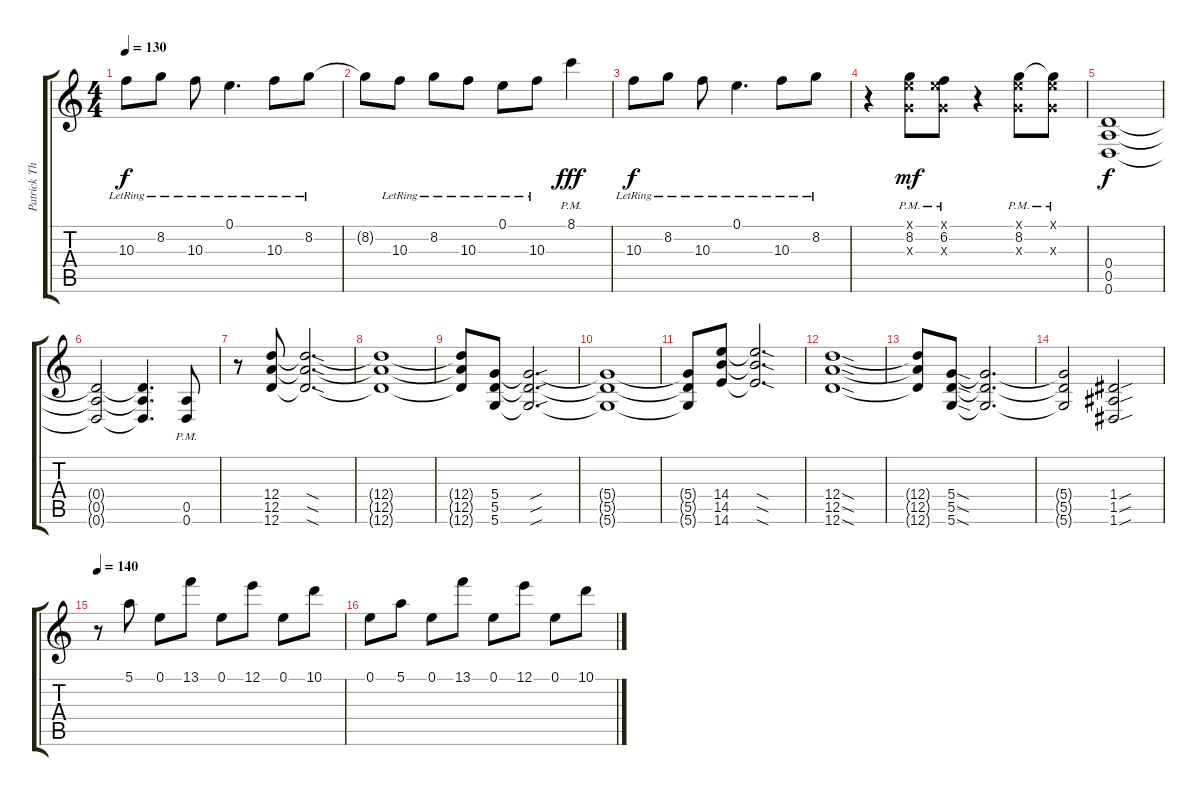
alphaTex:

\track ("Patrick Thompson - Lead Guitar" "Patrick Th") {instrument distortionguitar}
\staff {score tabs}
\tuning (E4 B3 G3 D3 A2 D2) {hide}
\ts (4 4)
\tempo 130
\clef g2
\ks c
10.3{lr}.8{dy f} 8.2{lr}.8 10.3{lr}.8 0.1{lr}.4{d} 10.3{lr}.8 8.2{lr}.8 |
8.2{t}.8 10.3{lr}.8 8.2{lr}.8 10.3{lr}.8 0.1{lr}.8 10.3{lr}.8 8.1{pm}.4{dy fff} |
10.3{lr}.8{dy f} 8.2{lr}.8 10.3{lr}.8 0.1{lr}.4{d} 10.3{lr}.8 8.2{lr}.8 |
r.4 (0.1{x} 8.2{pm} 0.3{x}).8{dy mf} (0.1{x} 6.2{pm} 0.3{x}).8 r.4 (0.1{x} 8.2{pm} 0.3{x}).8 (0.1{x} 8.2{pm t} 0.3{x}).8 |
(0.4 0.5 0.6).1{dy f} |
(0.4{t} 0.5{t} 0.6{t}).2 (0.4{t} 0.5{t} 0.6{t}).4{d} (0.5{pm} 0.6{pm}).8 |
r.8 (12.4 12.5 12.6).8 (12.4{sod t} 12.5{sod t} 12.6{sod t}).2{d} |
(12.4{t} 12.5{t} 12.6{t}).1 |
(12.4{t} 12.5{t} 12.6{t}).8 (5.4 5.5 5.6).8 (5.4{sou t} 5.5{sou t} 5.6{sou t}).2{d} |
(5.4{t} 5.5{t} 5.6{t}).1 |
(5.4{t} 5.5{t} 5.6{t}).8 (14.4 14.5 14.6).8 (14.4{sod t} 14.5{sod t} 14.6{sod t}).2{d} |
(12.4{sod} 12.5{sod} 12.6{sod}).1 |
(12.4{t} 12.5{t} 12.6{t}).8 (5.4{sod} 5.5{sod} 5.6{sod}).8 (5.4{t} 5.5{t} 5.6{t}).2{d} |
(5.4{t} 5.5{t} 5.6{t}).2 (1.4{sou} 1.5{sou} 1.6{sou}).2 |
\tempo 140
r.8{volume 12} 5.1.8 0.1.8 13.1.8 0.1.8 12.1.8 0.1.8 10.1.8 |
0.1.8 5.1.8 0.1.8 13.1.8 0.1.8 12.1.8 0.1.8 10.1.8
